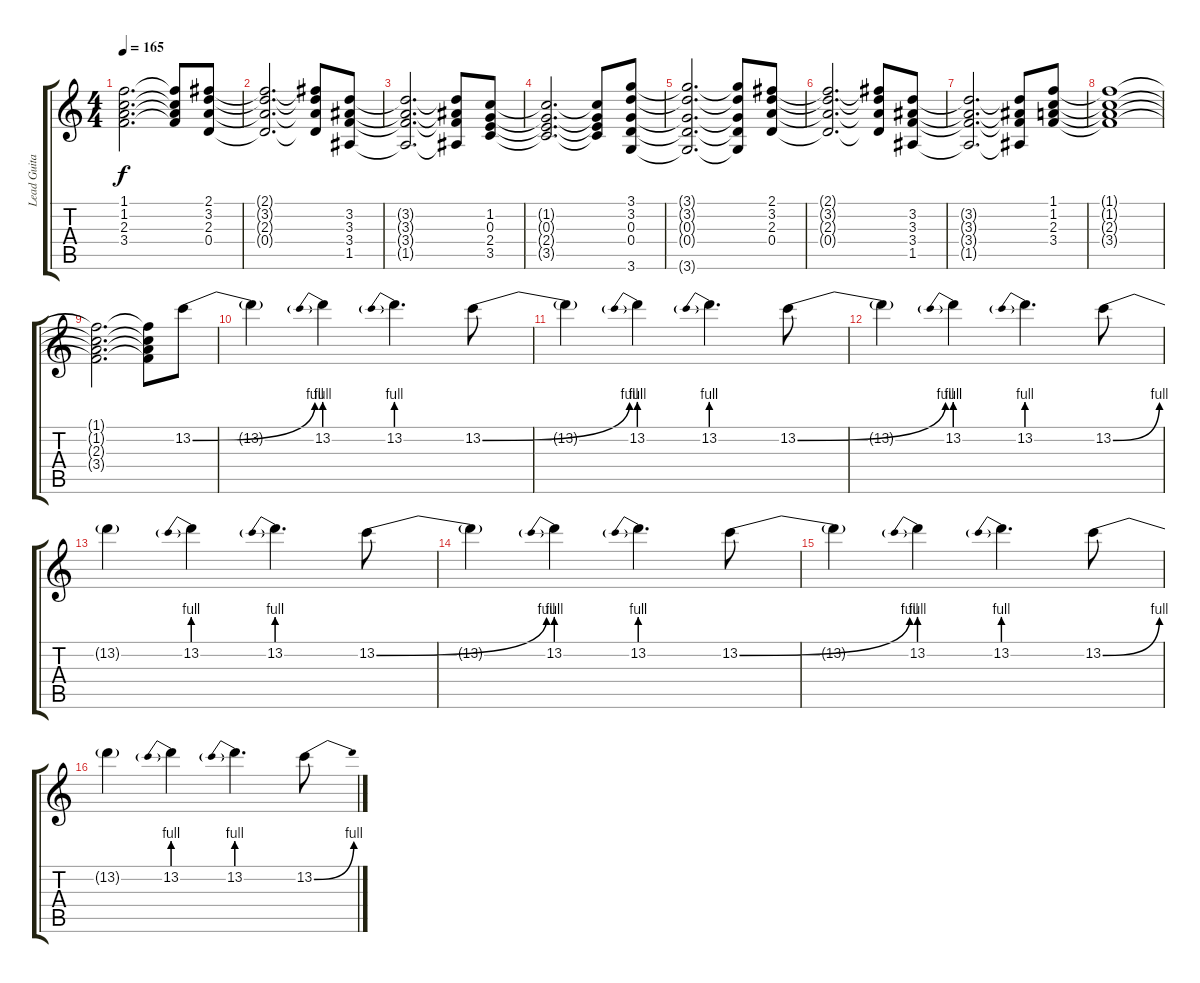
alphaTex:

\track ("Lead Guitar (Slash)" "Lead Guita") {instrument overdrivenguitar}
\staff {score tabs}
\tuning (E4 B3 G3 D3 A2 E2) {hide}
\ts (4 4)
\tempo 165
\clef g2
\ks c
(1.1{t} 1.2{t} 2.3{t} 3.4{t}).2{d dy f} (1.1{t} 1.2{t} 2.3{t} 3.4{t}).8 (2.1 3.2 2.3 0.4).8 |
(2.1{t} 3.2{t} 2.3{t} 0.4{t}).2{d} (2.1{t} 3.2{t} 2.3{t} 0.4{t}).8 (3.2 3.3 3.4 1.5).8 |
(3.2{t} 3.3{t} 3.4{t} 1.5{t}).2{d} (3.2{t} 3.3{t} 3.4{t} 1.5{t}).8 (1.2 0.3 2.4 3.5).8 |
(1.2{t} 0.3{t} 2.4{t} 3.5{t}).2{d} (1.2{t} 0.3{t} 2.4{t} 3.5{t}).8 (3.1 3.2 0.3 0.4 3.6).8 |
(3.1{t} 3.2{t} 0.3{t} 0.4{t} 3.6{t}).2{d} (3.1{t} 3.2{t} 0.3{t} 0.4{t} 3.6{t}).8 (2.1 3.2 2.3 0.4).8 |
(2.1{t} 3.2{t} 2.3{t} 0.4{t}).2{d} (2.1{t} 3.2{t} 2.3{t} 0.4{t}).8 (3.2 3.3 3.4 1.5).8 |
(3.2{t} 3.3{t} 3.4{t} 1.5{t}).2{d} (3.2{t} 3.3{t} 3.4{t} 1.5{t}).8 (1.1 1.2 2.3 3.4).8 |
(1.1{t} 1.2{t} 2.3{t} 3.4{t}).1 |
(1.1{t} 1.2{t} 2.3{t} 3.4{t}).2{d} (1.1{t} 1.2{t} 2.3{t} 3.4{t}).8 13.2{be (bend 0 0 60 4)}.8 |
13.2{t}.4 13.2{be (prebend 0 4 60 4)}.4 13.2{be (prebend 0 4 60 4)}.4{d} 13.2{be (bend 0 0 60 4)}.8 |
13.2{t}.4 13.2{be (prebend 0 4 60 4)}.4 13.2{be (prebend 0 4 60 4)}.4{d} 13.2{be (bend 0 0 60 4)}.8 |
13.2{t}.4 13.2{be (prebend 0 4 60 4)}.4 13.2{be (prebend 0 4 60 4)}.4{d} 13.2{be (bend 0 0 60 4)}.8 |
13.2{t}.4 13.2{be (prebend 0 4 60 4)}.4 13.2{be (prebend 0 4 60 4)}.4{d} 13.2{be (bend 0 0 60 4)}.8 |
13.2{t}.4 13.2{be (prebend 0 4 60 4)}.4 13.2{be (prebend 0 4 60 4)}.4{d} 13.2{be (bend 0 0 60 4)}.8 |
13.2{t}.4 13.2{be (prebend 0 4 60 4)}.4 13.2{be (prebend 0 4 60 4)}.4{d} 13.2{be (bend 0 0 60 4)}.8 |
13.2{t}.4 13.2{be (prebend 0 4 60 4)}.4 13.2{be (prebend 0 4 60 4)}.4{d} 13.2{be (bend 0 0 60 4)}.8
